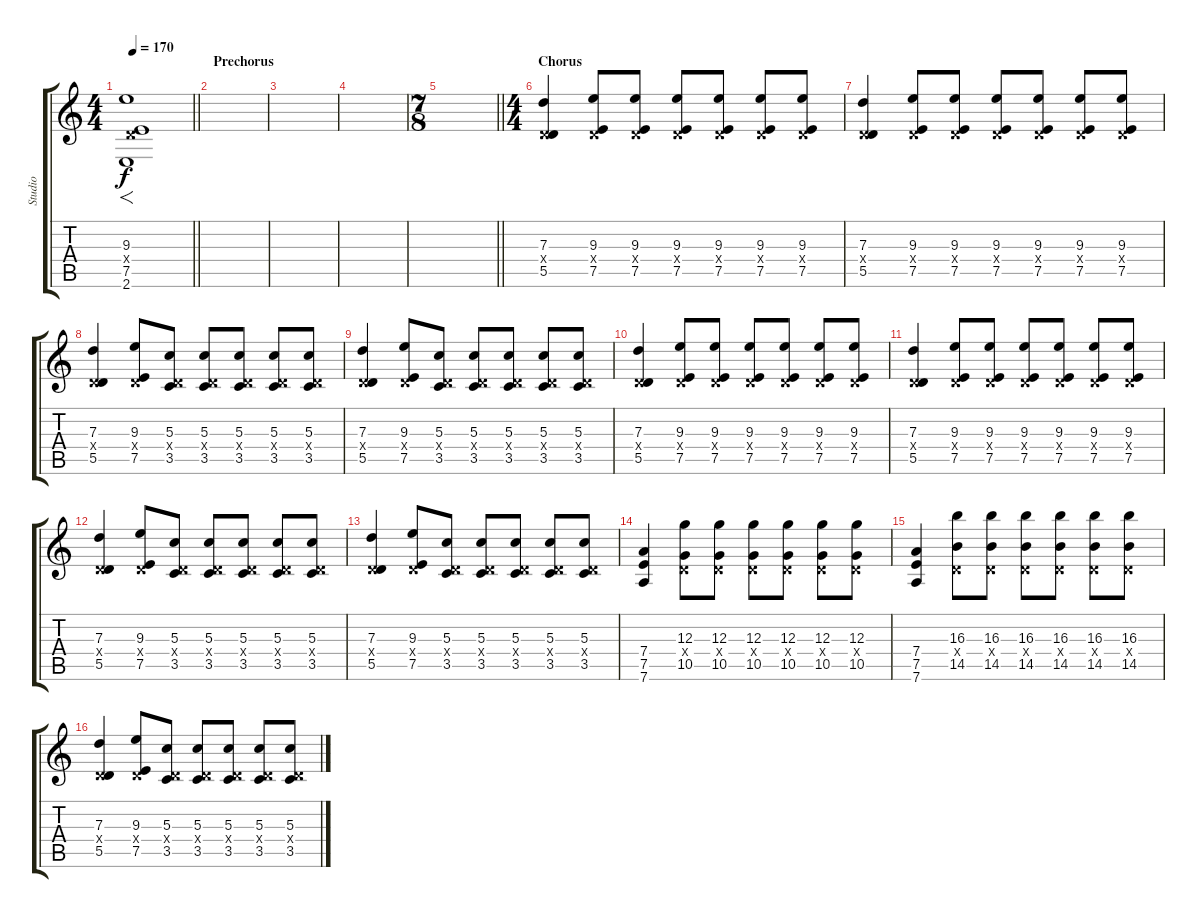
\track ("Studio" "Studio") {instrument distortionguitar}
\staff {score tabs}
\tuning (E4 B3 G3 D3 A2 D2) {hide}
\ts (4 4)
\tempo 170
\clef g2
\barLineRight lightlight
\ks c
(9.3 0.4{x} 7.5 2.6).1{f dy f} |
\section ("" "Prechorus")
|
|
|
\ts (7 8)
\barLineRight lightlight
|
\ts (4 4)
\section ("" "Chorus")
(7.3 0.4{x} 5.5).4 (9.3 0.4{x} 7.5).8 (9.3 0.4{x} 7.5).8 (9.3 0.4{x} 7.5).8 (9.3 0.4{x} 7.5).8 (9.3 0.4{x} 7.5).8 (9.3 0.4{x} 7.5).8 |
(7.3 0.4{x} 5.5).4 (9.3 0.4{x} 7.5).8 (9.3 0.4{x} 7.5).8 (9.3 0.4{x} 7.5).8 (9.3 0.4{x} 7.5).8 (9.3 0.4{x} 7.5).8 (9.3 0.4{x} 7.5).8 |
(7.3 0.4{x} 5.5).4 (9.3 0.4{x} 7.5).8 (5.3 0.4{x} 3.5).8 (5.3 0.4{x} 3.5).8 (5.3 0.4{x} 3.5).8 (5.3 0.4{x} 3.5).8 (5.3 0.4{x} 3.5).8 |
(7.3 0.4{x} 5.5).4 (9.3 0.4{x} 7.5).8 (5.3 0.4{x} 3.5).8 (5.3 0.4{x} 3.5).8 (5.3 0.4{x} 3.5).8 (5.3 0.4{x} 3.5).8 (5.3 0.4{x} 3.5).8 |
(7.3 0.4{x} 5.5).4 (9.3 0.4{x} 7.5).8 (9.3 0.4{x} 7.5).8 (9.3 0.4{x} 7.5).8 (9.3 0.4{x} 7.5).8 (9.3 0.4{x} 7.5).8 (9.3 0.4{x} 7.5).8 |
(7.3 0.4{x} 5.5).4 (9.3 0.4{x} 7.5).8 (9.3 0.4{x} 7.5).8 (9.3 0.4{x} 7.5).8 (9.3 0.4{x} 7.5).8 (9.3 0.4{x} 7.5).8 (9.3 0.4{x} 7.5).8 |
(7.3 0.4{x} 5.5).4 (9.3 0.4{x} 7.5).8 (5.3 0.4{x} 3.5).8 (5.3 0.4{x} 3.5).8 (5.3 0.4{x} 3.5).8 (5.3 0.4{x} 3.5).8 (5.3 0.4{x} 3.5).8 |
(7.3 0.4{x} 5.5).4 (9.3 0.4{x} 7.5).8 (5.3 0.4{x} 3.5).8 (5.3 0.4{x} 3.5).8 (5.3 0.4{x} 3.5).8 (5.3 0.4{x} 3.5).8 (5.3 0.4{x} 3.5).8 |
(7.4 7.5 7.6).4 (12.3 0.4{x} 10.5).8 (12.3 0.4{x} 10.5).8 (12.3 0.4{x} 10.5).8 (12.3 0.4{x} 10.5).8 (12.3 0.4{x} 10.5).8 (12.3 0.4{x} 10.5).8 |
(7.4 7.5 7.6).4 (16.3 0.4{x} 14.5).8 (16.3 0.4{x} 14.5).8 (16.3 0.4{x} 14.5).8 (16.3 0.4{x} 14.5).8 (16.3 0.4{x} 14.5).8 (16.3 0.4{x} 14.5).8 |
(7.3 0.4{x} 5.5).4 (9.3 0.4{x} 7.5).8 (5.3 0.4{x} 3.5).8 (5.3 0.4{x} 3.5).8 (5.3 0.4{x} 3.5).8 (5.3 0.4{x} 3.5).8 (5.3 0.4{x} 3.5).8
